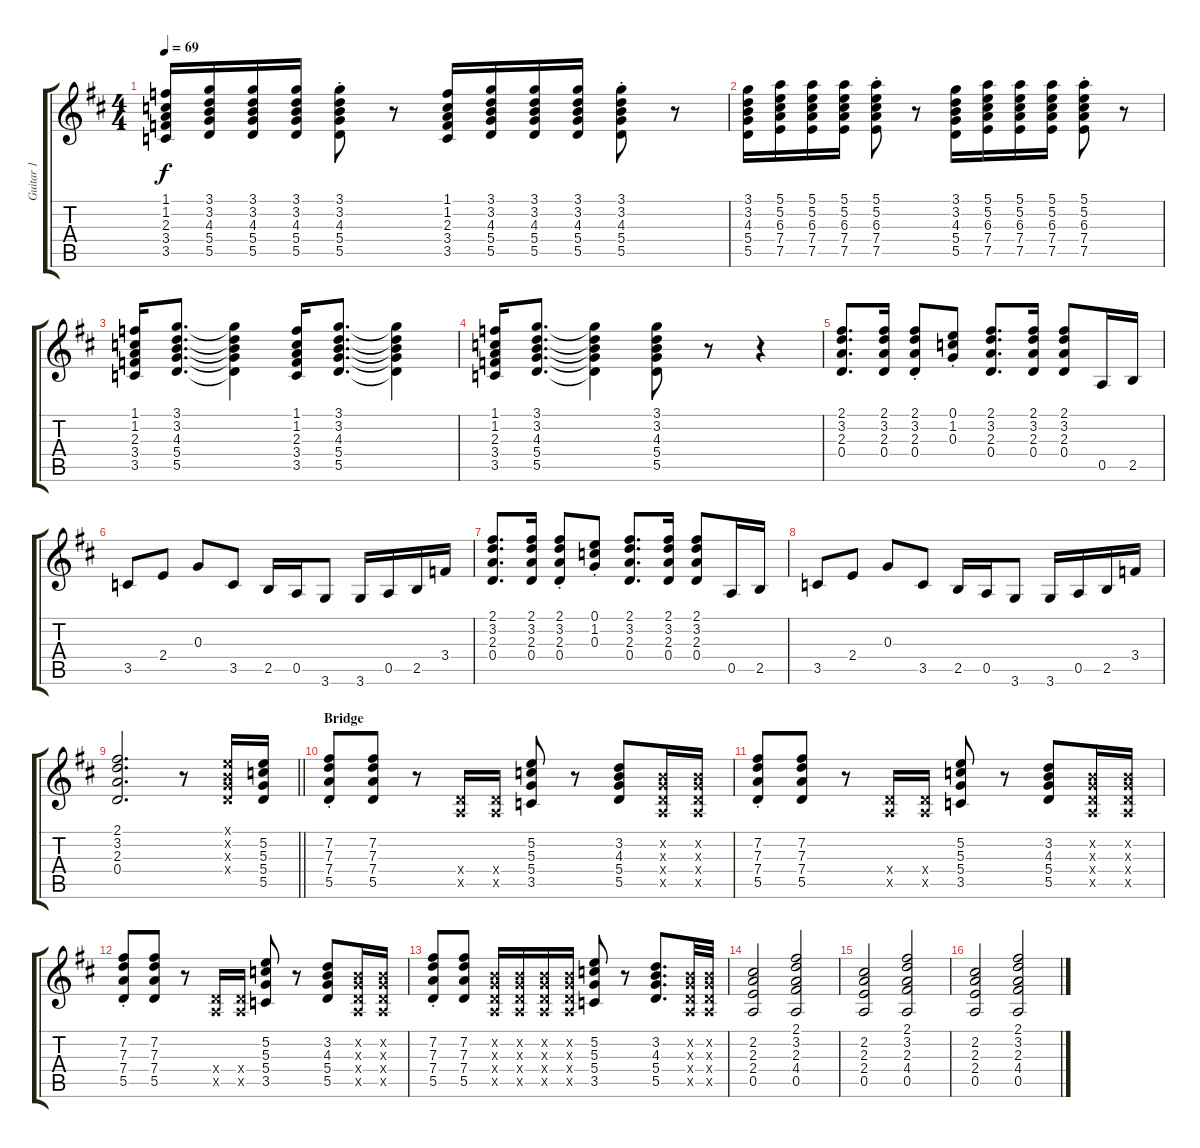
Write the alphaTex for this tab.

\track ("Guitar 1" "Guitar 1") {instrument acousticguitarsteel}
\staff {score tabs}
\tuning (E4 B3 G3 D3 A2 E2) {hide}
\ts (4 4)
\tempo 69
\clef g2
\ks d
(1.1 1.2 2.3 3.4 3.5).16{dy f} (3.1 3.2 4.3 5.4 5.5).16 (3.1 3.2 4.3 5.4 5.5).16 (3.1 3.2 4.3 5.4 5.5).16 (3.1{st} 3.2 4.3 5.4 5.5).8 r.8 (1.1 1.2 2.3 3.4 3.5).16 (3.1 3.2 4.3 5.4 5.5).16 (3.1 3.2 4.3 5.4 5.5).16 (3.1 3.2 4.3 5.4 5.5).16 (3.1{st} 3.2 4.3 5.4 5.5).8 r.8 |
(3.1 3.2 4.3 5.4 5.5).16 (5.1 5.2 6.3 7.4 7.5).16 (5.1 5.2 6.3 7.4 7.5).16 (5.1 5.2 6.3 7.4 7.5).16 (5.1{st} 5.2 6.3 7.4 7.5).8 r.8 (3.1 3.2 4.3 5.4 5.5).16 (5.1 5.2 6.3 7.4 7.5).16 (5.1 5.2 6.3 7.4 7.5).16 (5.1 5.2 6.3 7.4 7.5).16 (5.1{st} 5.2 6.3 7.4 7.5).8 r.8 |
(1.1 1.2 2.3 3.4 3.5).16 (3.1 3.2 4.3 5.4 5.5).8{d} (3.1{t} 3.2{t} 4.3{t} 5.4{t} 5.5{t}).4 (1.1 1.2 2.3 3.4 3.5).16 (3.1 3.2 4.3 5.4 5.5).8{d} (3.1{t} 3.2{t} 4.3{t} 5.4{t} 5.5{t}).4 |
(1.1 1.2 2.3 3.4 3.5).16 (3.1 3.2 4.3 5.4 5.5).8{d} (3.1{t} 3.2{t} 4.3{t} 5.4{t} 5.5{t}).4 (3.1 3.2 4.3 5.4 5.5).8 r.8 r.4 |
(2.1 3.2 2.3 0.4).8{d} (2.1 3.2 2.3 0.4).16 (2.1{st} 3.2 2.3 0.4).8 (0.1 1.2 0.3{st}).8 (2.1 3.2 2.3 0.4).8{d} (2.1 3.2 2.3 0.4).16 (2.1 3.2 2.3 0.4).8 0.5.16 2.5.16 |
3.5.8 2.4.8 0.3.8 3.5.8 2.5.16 0.5.16 3.6.8 3.6.16 0.5.16 2.5.16 3.4.16 |
(2.1 3.2 2.3 0.4).8{d} (2.1 3.2 2.3 0.4).16 (2.1{st} 3.2 2.3 0.4).8 (0.1 1.2 0.3{st}).8 (2.1 3.2 2.3 0.4).8{d} (2.1 3.2 2.3 0.4).16 (2.1 3.2 2.3 0.4).8 0.5.16 2.5.16 |
3.5.8 2.4.8 0.3.8 3.5.8 2.5.16 0.5.16 3.6.8 3.6.16 0.5.16 2.5.16 3.4.16 |
\barLineRight lightlight
(2.1 3.2 2.3 0.4).2{d} r.8 (0.1{x} 0.2{x} 0.3{x} 0.4{x}).16 (5.2 5.3 5.4 5.5).16 |
\section ("" "Bridge")
(7.2 7.3 7.4 5.5{st}).8 (7.2 7.3 7.4 5.5).8 r.8 (0.4{x} 0.5{x}).16 (0.4{x} 0.5{x}).16 (5.2 5.3 5.4 3.5).8 r.8 (3.2 4.3 5.4 5.5).8 (0.2{x} 0.3{x} 0.4{x} 0.5{x}).16 (0.2{x} 0.3{x} 0.4{x} 0.5{x}).16 |
(7.2 7.3 7.4 5.5{st}).8 (7.2 7.3 7.4 5.5).8 r.8 (0.4{x} 0.5{x}).16 (0.4{x} 0.5{x}).16 (5.2 5.3 5.4 3.5).8 r.8 (3.2 4.3 5.4 5.5).8 (0.2{x} 0.3{x} 0.4{x} 0.5{x}).16 (0.2{x} 0.3{x} 0.4{x} 0.5{x}).16 |
(7.2 7.3 7.4 5.5{st}).8 (7.2 7.3 7.4 5.5).8 r.8 (0.4{x} 0.5{x}).16 (0.4{x} 0.5{x}).16 (5.2 5.3 5.4 3.5).8 r.8 (3.2 4.3 5.4 5.5).8 (0.2{x} 0.3{x} 0.4{x} 0.5{x}).16 (0.2{x} 0.3{x} 0.4{x} 0.5{x}).16 |
(7.2 7.3 7.4 5.5{st}).8 (7.2 7.3 7.4 5.5).8 (0.2{x} 0.3{x} 0.4{x} 0.5{x}).16 (0.2{x} 0.3{x} 0.4{x} 0.5{x}).16 (0.2{x} 0.3{x} 0.4{x} 0.5{x}).16 (0.2{x} 0.3{x} 0.4{x} 0.5{x}).16 (5.2 5.3 5.4 3.5).8 r.8 (3.2 4.3 5.4 5.5).8{d} (0.2{x} 0.3{x} 0.4{x} 0.5{x}).32 (0.2{x} 0.3{x} 0.4{x} 0.5{x}).32 |
(2.2 2.3 2.4 0.5).2 (2.1 3.2 2.3 4.4 0.5).2 |
(2.2 2.3 2.4 0.5).2 (2.1 3.2 2.3 4.4 0.5).2 |
(2.2 2.3 2.4 0.5).2 (2.1 3.2 2.3 4.4 0.5).2
